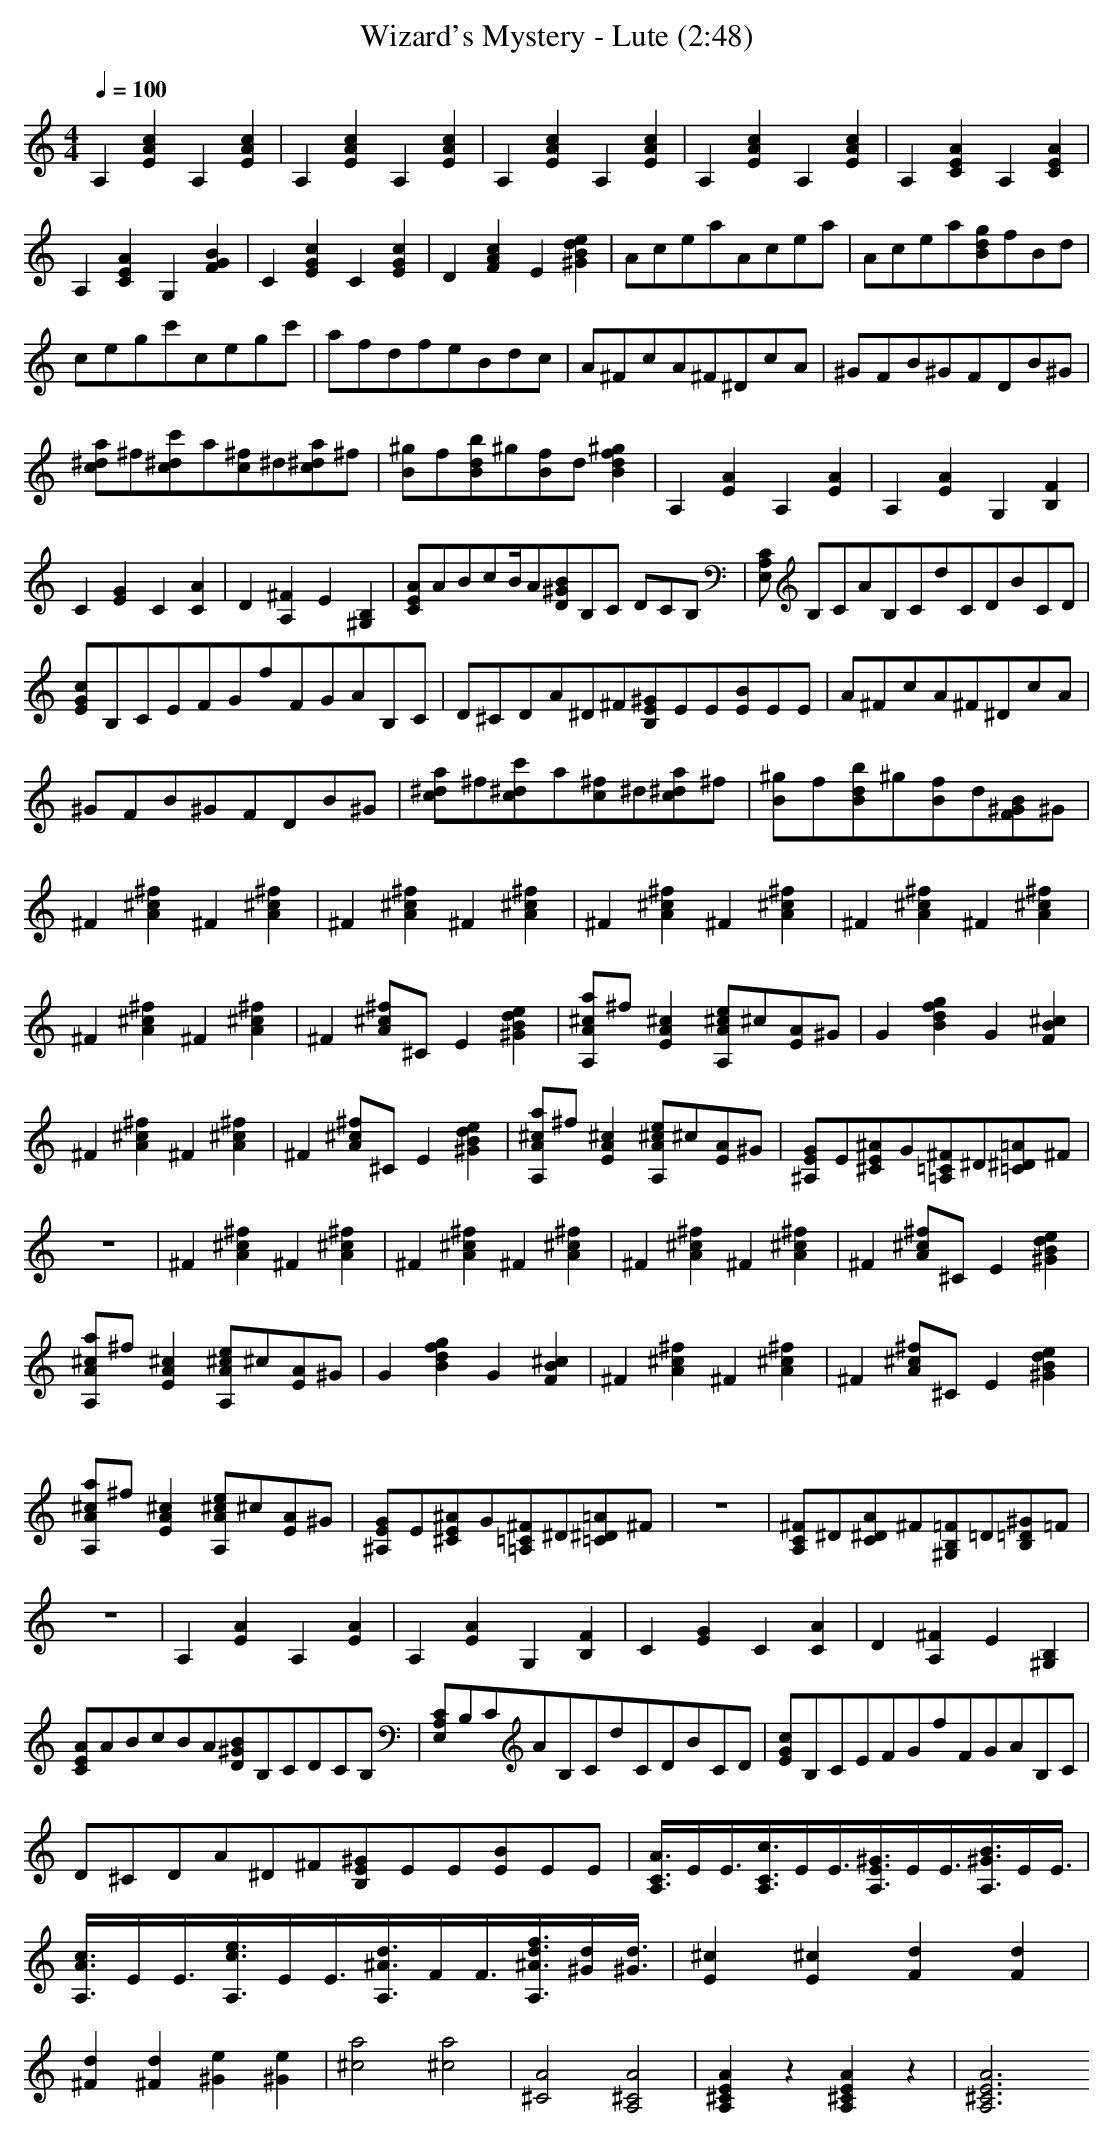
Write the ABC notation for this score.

X:1
T:Wizard's Mystery - Lute (2:48)
M:4/4
L:1/8
M:4/4
Q:1/4=100
K:C
A,2[E2A2c2]A,2[E2A2c2]|\
A,2[E2A2c2]A,2[E2A2c2]|\
A,2[E2A2c2]A,2[E2A2c2]|\
A,2[E2A2c2]A,2[E2A2c2]|\
A,2[C2E2A2]A,2[C2E2A2]|\
A,2[C2E2A2]G,2[F2G2B2]|\
C2[E2G2c2]C2[E2G2c2]|\
D2[F2A2c2]E2[^G2B2d2e2]|\
AceaAcea|\
Acea[Bdg]fBd|\
cegc'cegc'|\
afdfeBdc|\
A^FcA^F^DcA|\
^GFB^GFDB^G|\
[c^da]^f[c^dc']a[c^f]^d[c^da]^f|\
[B^g]f[Bdb]^g[Bf]d[B2d2f2^g2]|\
A,2[E2A2]A,2[E2A2]|\
A,2[E2A2]G,2[B,2F2]|\
C2[E2G2]C2[C2A2]|\
D2[A,2^F2]E2[^G,2B,2]|\
[C2/3E2/3A2/3]A2/3B2/3c2/3B/A2/3[D2/3^G2/3B2/3]B,2/3C2/3 D2/3C2/3B,2/3|\
[E,2/3A,2/3C2/3] B,2/3C2/3A2/3B,2/3C2/3d2/3C2/3D2/3B2/3C2/3D2/3|\
[E2/3G2/3c2/3]B,2/3C2/3E2/3F2/3G2/3f2/3F2/3G2/3A2/3B,2/3C2/3|\
D2/3^C2/3D2/3A2/3^D2/3^F2/3[B,2/3E2/3^G2/3]E2/3E2/3[E2/3B2/3]E2/3E2/3|\
A^FcA^F^DcA|\
^GFB^GFDB^G|\
[c^da]^f[c^dc']a[c^f]^d[c^da]^f|\
[B^g]f[Bdb]^g[Bf]d[F^GB]^G|\
^F2[A2^c2^f2]^F2[A2^c2^f2]|\
^F2[A2^c2^f2]^F2[A2^c2^f2]|\
^F2[A2^c2^f2]^F2[A2^c2^f2]|\
^F2[A2^c2^f2]^F2[A2^c2^f2]|\
^F2[A2^c2^f2]^F2[A2^c2^f2]|\
^F2[A^c^f]^CE2[^G2B2d2e2]|\
[A,A^ca]^f[E2A2^c2][A,A^ce]^c[EA]^G|\
G2[B2d2f2g2]G2[F2B2^c2]|\
^F2[A2^c2^f2]^F2[A2^c2^f2]|\
^F2[A^c^f]^CE2[^G2B2d2e2]|\
[A,A^ca]^f[E2A2^c2][A,A^ce]^c[EA]^G|\
[^A,EG]E[^CE^A]G[=A,=C^F]^D[=C^D=A]^F|\
z8|\
^F2[A2^c2^f2]^F2[A2^c2^f2]|\
^F2[A2^c2^f2]^F2[A2^c2^f2]|\
^F2[A2^c2^f2]^F2[A2^c2^f2]|\
^F2[A^c^f]^CE2[^G2B2d2e2]|\
[A,A^ca]^f[E2A2^c2][A,A^ce]^c[EA]^G|\
G2[B2d2f2g2]G2[F2B2^c2]|\
^F2[A2^c2^f2]^F2[A2^c2^f2]|\
^F2[A^c^f]^CE2[^G2B2d2e2]|\
[A,A^ca]^f[E2A2^c2][A,A^ce]^c[EA]^G|\
[^A,EG]E[^CE^A]G[=A,=C^F]^D[=C^D=A]^F|\
z8|\
[A,C^F]^D[C^DA]^F[^G,B,=F]=D[B,=D^G]=F|\
z8|\
A,2[E2A2]A,2[E2A2]|\
A,2[E2A2]G,2[B,2F2]|\
C2[E2G2]C2[C2A2]|\
D2[A,2^F2]E2[^G,2B,2]|\
[C2/3E2/3A2/3]A2/3B2/3c2/3B2/3A2/3[D2/3^G2/3B2/3]B,2/3C2/3D2/3C2/3B,2/3|\
[E,2/3A,2/3C2/3]B,2/3C2/3A2/3B,2/3C2/3d2/3C2/3D2/3B2/3C2/3D2/3|\
[E2/3G2/3c2/3]B,2/3C2/3E2/3F2/3G2/3f2/3F2/3G2/3A2/3B,2/3C2/3|\
D2/3^C2/3D2/3A2/3^D2/3^F2/3[B,2/3E2/3^G2/3]E2/3E2/3[E2/3B2/3]E2/3E2/3|\
 [A,3/4C3/4A3/4]E/E3/4[A,3/4C3/4c3/4]E/E3/4[A,3/4E3/4^G3/4]E/E3/4[A,3/4^G3/4B3/4]E/E3/4|\
[A,3/4A3/4c3/4]E/E3/4[A,3/4c3/4e3/4]E/E3/4[A,3/4^A3/4d3/4]F/F3/4[A,3/4^A3/4d3/4f3/4][^G/d/][^G3/4d3/4]|\
[E2^c2][E2^c2][F2d2][F2d2]|\
[^F2d2][^F2d2][^G2e2][^G2e2]|\
[^c4a4][^c4a4]|\
[^C4A4][A,4^C4A4]|\
[A,2^C2E2A2]z2[A,2^C2E2A2]z2|\
[A,6^C6E6A6]
